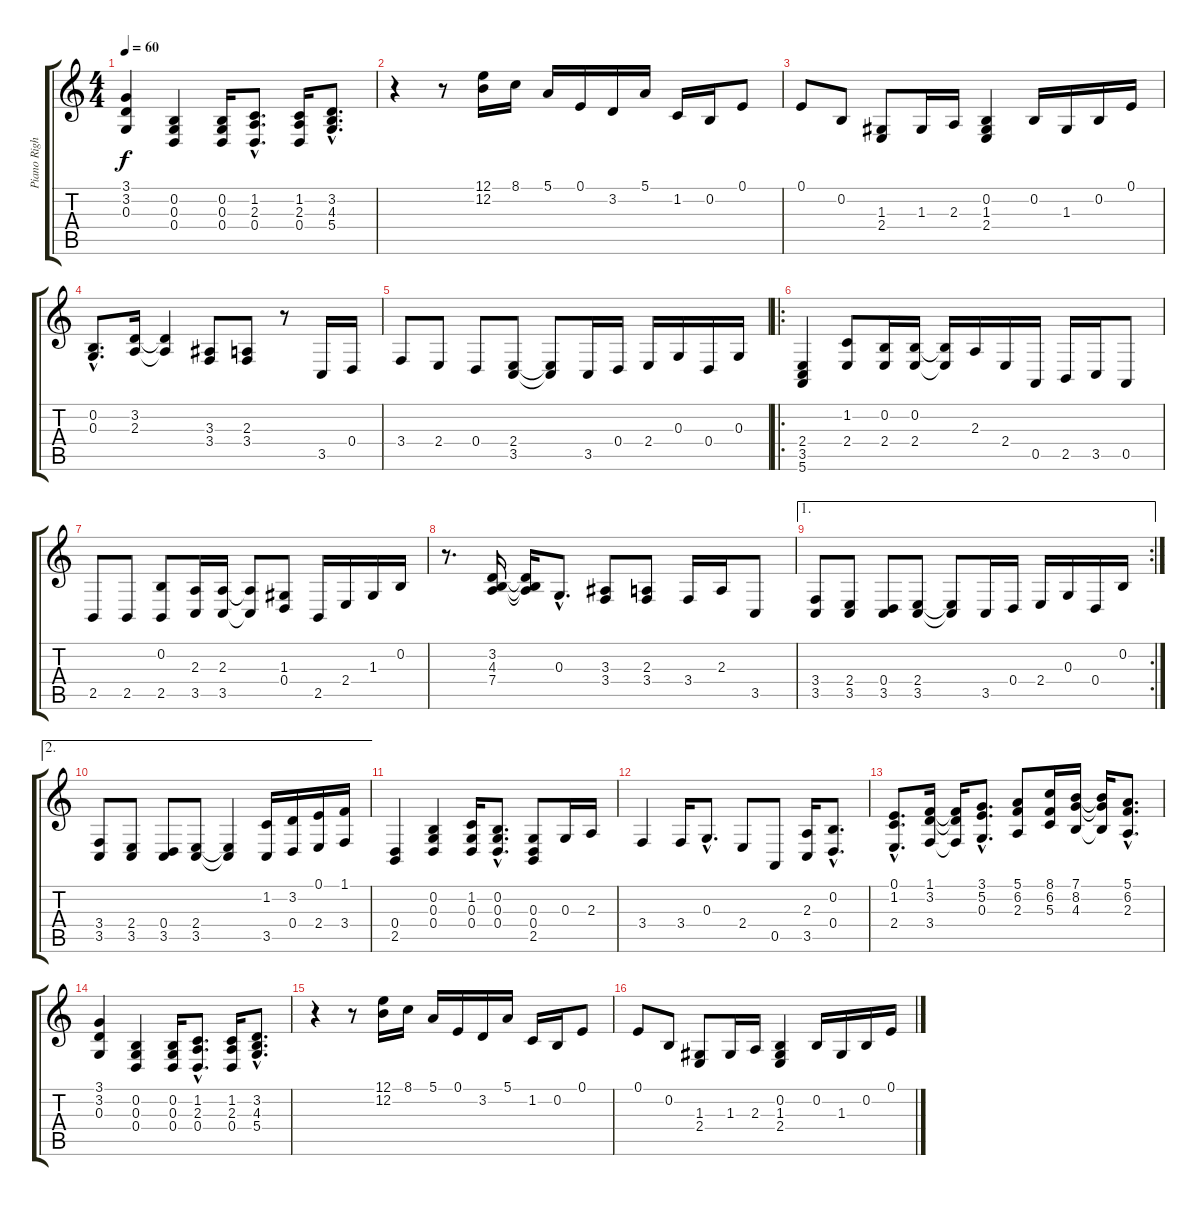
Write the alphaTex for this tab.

\track ("Piano Right Hand" "Piano Righ") {instrument acousticgrandpiano}
\staff {score tabs}
\tuning (E4 B3 G3 D3 A2 E2) {hide}
\ts (4 4)
\tempo 60
\clef g2
\ks c
(3.1 3.2 0.3).4{dy f} (0.2 0.3 0.4).4 (0.2 0.3 0.4).16 (1.2{hac} 2.3{hac} 0.4{hac}).8{d} (1.2 2.3 0.4).16 (3.2{hac} 4.3{hac} 5.4{hac}).8{d} |
r.4 r.8 (12.1 12.2).16 8.1.16 5.1.16 0.1.16 3.2.16 5.1.16 1.2.16 0.2.16 0.1.8 |
0.1.8 0.2.8 (1.3 2.4).8 1.3.16 2.3.16 (0.2 1.3 2.4).4 0.2.16 1.3.16 0.2.16 0.1.16 |
(0.2{hac} 0.3{hac}).8{d} (3.2 2.3).16 (3.2{t} 2.3{t}).4 (3.3 3.4).8 (2.3 3.4).8 r.8 3.5.16 0.4.16 |
3.4.8 2.4.8 0.4.8 (2.4 3.5).8 (2.4{t} 3.5{t}).8 3.5.16 0.4.16 2.4.16 0.3.16 0.4.16 0.3.16 |
\ro
(2.4 3.5 5.6).4 (1.2 2.4).8 (0.2 2.4).16 (0.2 2.4).16 (0.2{t} 2.4{t}).16 2.3.16 2.4.16 0.5.16 2.5.16 3.5.16 0.5.8 |
2.5.8 2.5.8 (0.2 2.5).8 (2.3 3.5).16 (2.3 3.5).16 (2.3{t} 3.5{t}).8 (1.3 0.4).8 2.5.16 2.4.16 1.3.16 0.2.16 |
r.8{d} (3.2 4.3 7.4).16 (3.2{t} 4.3{t} 7.4{t}).16 0.3{hac}.8{d} (3.3 3.4).8 (2.3 3.4).8 3.4.16 2.3.16 3.5.8 |
\ae 1
\rc 2
(3.4 3.5).8 (2.4 3.5).8 (0.4 3.5).8 (2.4 3.5).8 (2.4{t} 3.5{t}).8 3.5.16 0.4.16 2.4.16 0.3.16 0.4.16 0.2.16 |
\ae 2
(3.4 3.5).8 (2.4 3.5).8 (0.4 3.5).8 (2.4 3.5).8 (2.4{t} 3.5{t}).4 (1.2 3.5).16 (3.2 0.4).16 (0.1 2.4).16 (1.1 3.4).16 |
(0.4 2.5).4 (0.2 0.3 0.4).4 (1.2 0.3 0.4).16 (0.2{hac} 0.3{hac} 0.4{hac}).8{d} (0.3 0.4 2.5).8 0.3.16 2.3.16 |
3.4.4 3.4.16 0.3{hac}.8{d} 2.4.8 0.5.8 (2.3 3.5).16 (0.2{hac} 0.4{hac}).8{d} |
(0.1{hac} 1.2{hac} 2.4{hac}).8{d} (1.1 3.2 3.4).16 (1.1{t} 3.2{t} 3.4{t}).16 (3.1{hac} 5.2{hac} 0.3{hac}).8{d} (5.1 6.2 2.3).8 (8.1 6.2 5.3).16 (7.1 8.2 4.3).16 (7.1{t} 8.2{t} 4.3{t}).16 (5.1{hac} 6.2{hac} 2.3{hac}).8{d} |
(3.1 3.2 0.3).4 (0.2 0.3 0.4).4 (0.2 0.3 0.4).16 (1.2{hac} 2.3{hac} 0.4{hac}).8{d} (1.2 2.3 0.4).16 (3.2{hac} 4.3{hac} 5.4{hac}).8{d} |
r.4 r.8 (12.1 12.2).16 8.1.16 5.1.16 0.1.16 3.2.16 5.1.16 1.2.16 0.2.16 0.1.8 |
0.1.8 0.2.8 (1.3 2.4).8 1.3.16 2.3.16 (0.2 1.3 2.4).4 0.2.16 1.3.16 0.2.16 0.1.16
